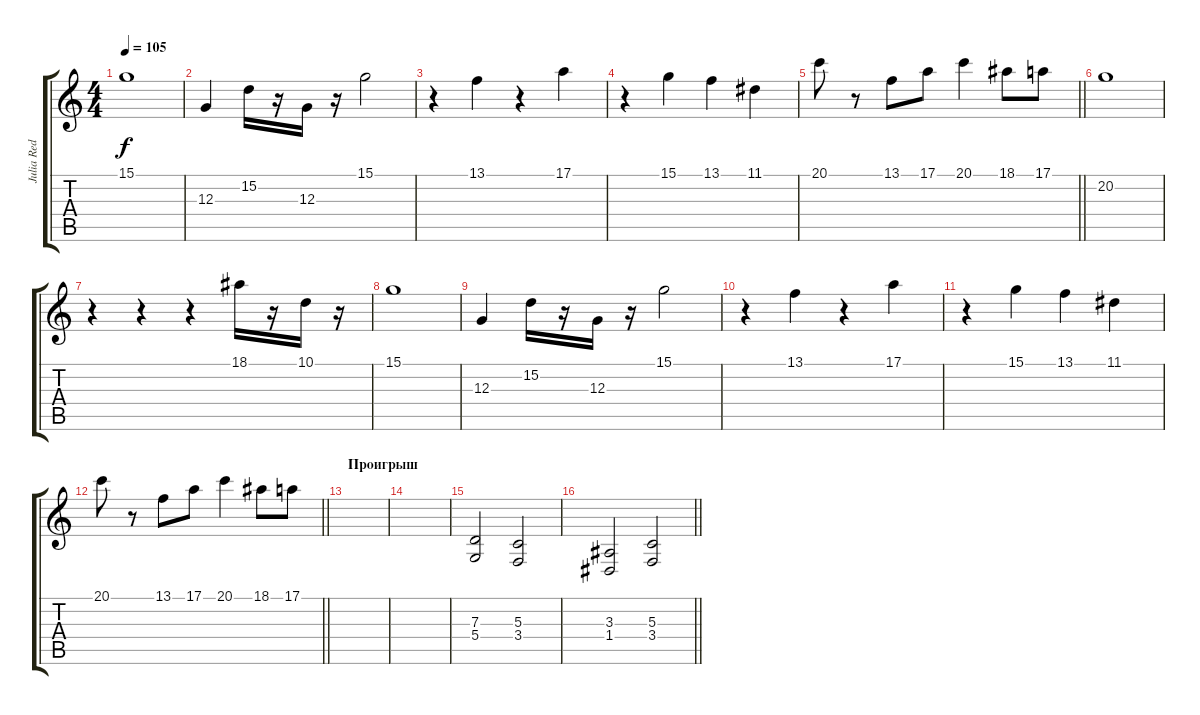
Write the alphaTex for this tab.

\track ("Julia Red" "Julia Red") {instrument acousticgrandpiano}
\staff {score tabs}
\tuning (E4 B3 G3 D3 A2 E2) {hide}
\ts (4 4)
\tempo 105
\clef g2
\ks c
15.1.1{dy f} |
12.3.4 15.2.16 r.16 12.3.16 r.16 15.1.2 |
r.4 13.1.4 r.4 17.1.4 |
r.4 15.1.4 13.1.4 11.1.4 |
\barLineRight lightlight
20.1.8 r.8 13.1.8 17.1.8 20.1.4 18.1.8 17.1.8 |
20.2.1 |
r.4 r.4 r.4 18.1.16 r.16 10.1.16 r.16 |
15.1.1 |
12.3.4 15.2.16 r.16 12.3.16 r.16 15.1.2 |
r.4 13.1.4 r.4 17.1.4 |
r.4 15.1.4 13.1.4 11.1.4 |
\barLineRight lightlight
20.1.8 r.8 13.1.8 17.1.8 20.1.4 18.1.8 17.1.8 |
\section ("" "Проигрыш")
|
|
(7.3 5.4).2{instrument stringensemble1} (5.3 3.4).2 |
\barLineRight lightlight
(3.3 1.4).2 (5.3 3.4).2
